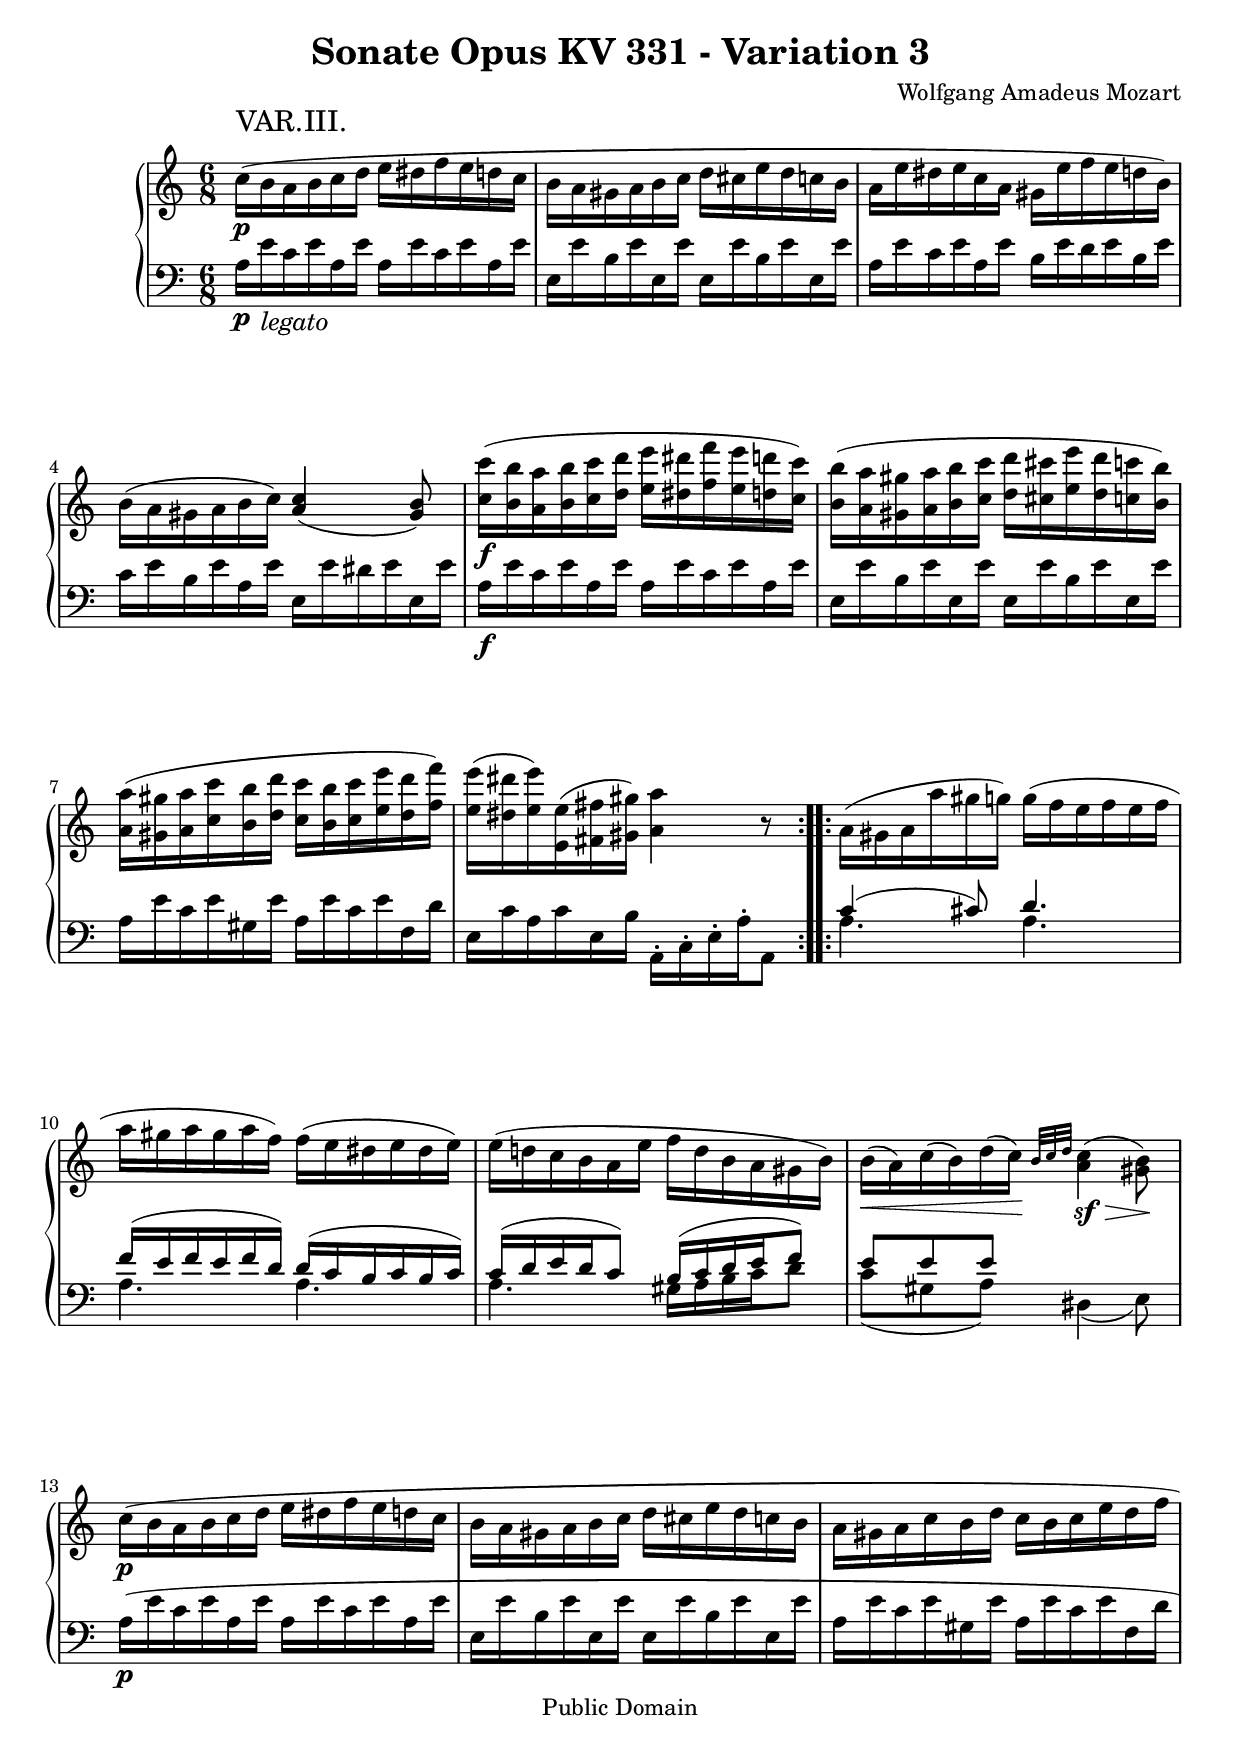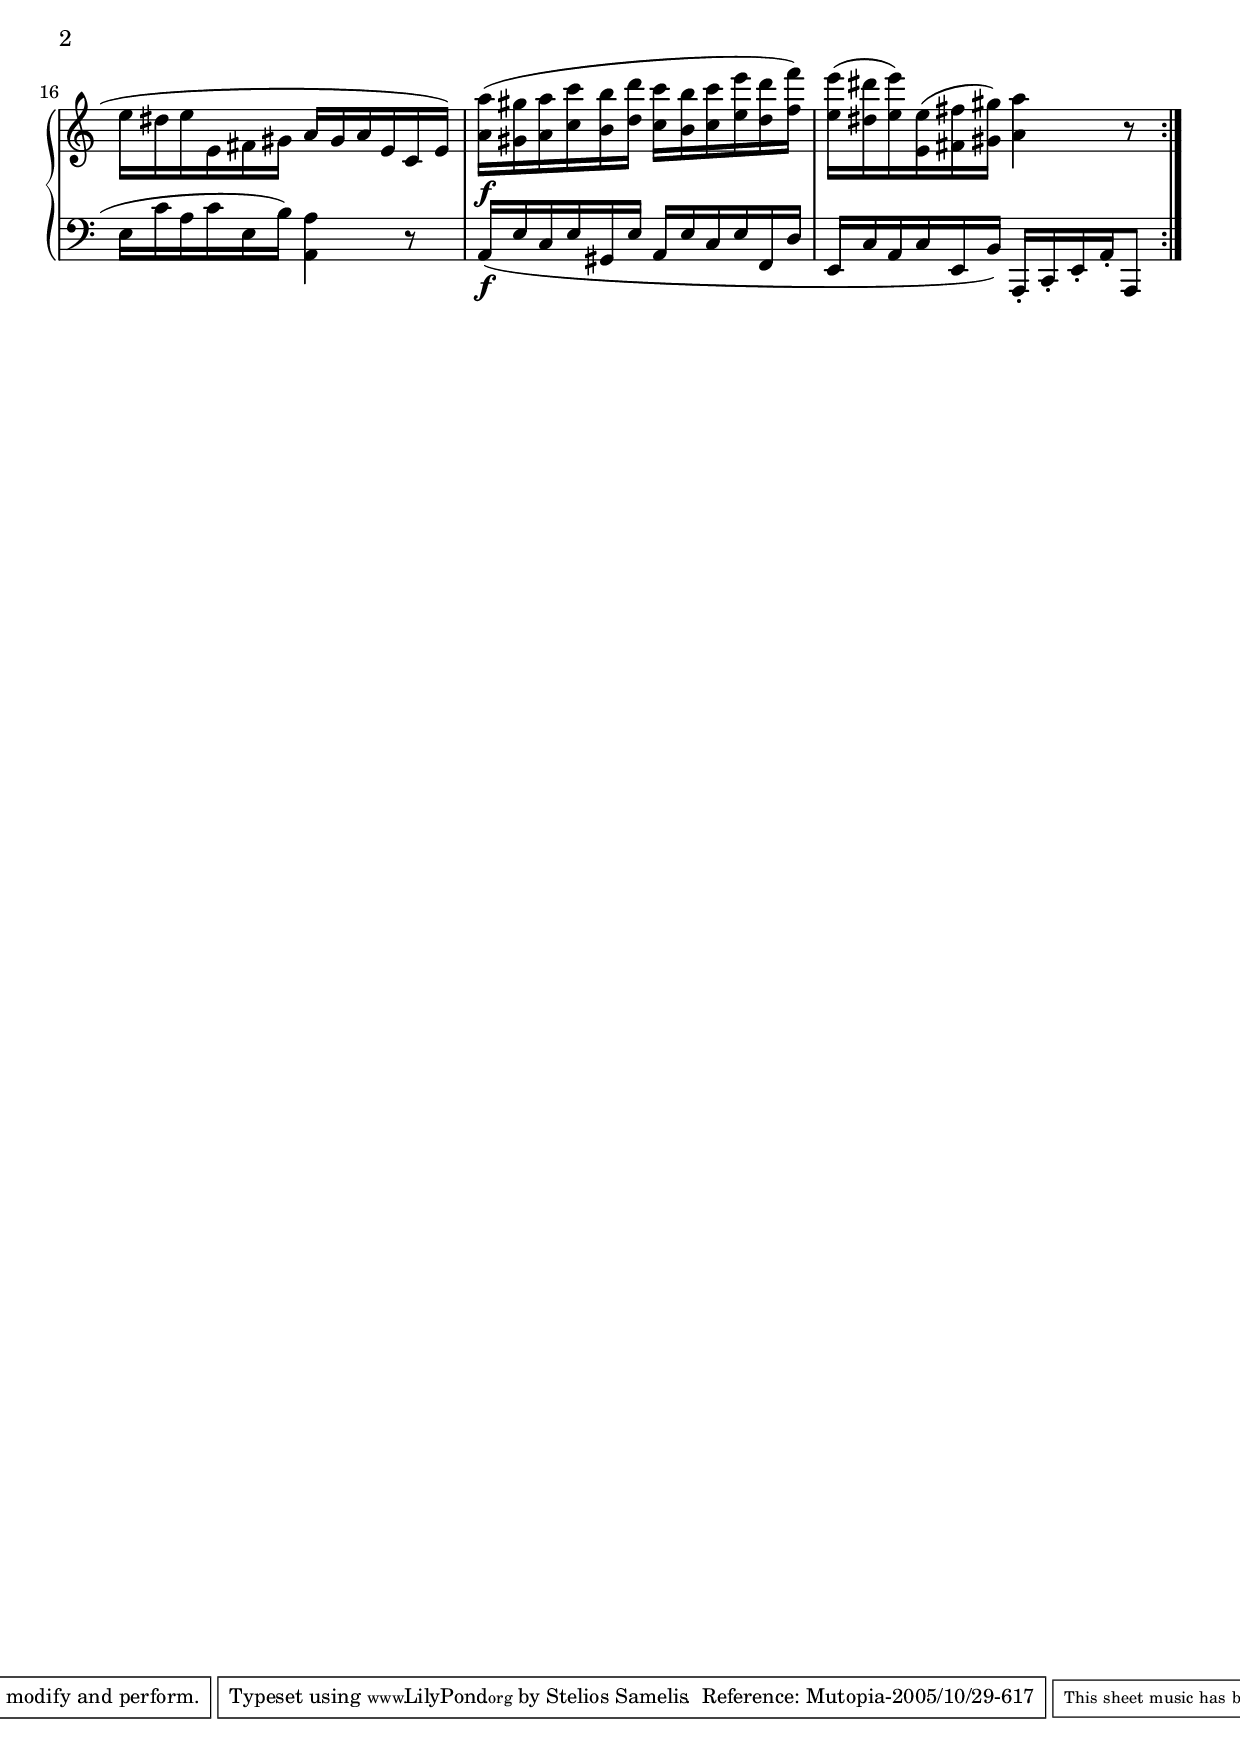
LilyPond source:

\version "2.6.0"

\header {
  title = "Sonate Opus KV 331 - Variation 3"
  composer = "Wolfgang Amadeus Mozart"
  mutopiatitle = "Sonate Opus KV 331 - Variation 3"
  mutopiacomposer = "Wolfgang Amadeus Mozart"
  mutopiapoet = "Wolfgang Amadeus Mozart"
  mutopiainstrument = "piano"
  date = "1778 or 1781-3"
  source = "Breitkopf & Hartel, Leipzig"
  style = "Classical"
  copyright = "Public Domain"
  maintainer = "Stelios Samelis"
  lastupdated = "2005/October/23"
  version = "2.6.0"
  
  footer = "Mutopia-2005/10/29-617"
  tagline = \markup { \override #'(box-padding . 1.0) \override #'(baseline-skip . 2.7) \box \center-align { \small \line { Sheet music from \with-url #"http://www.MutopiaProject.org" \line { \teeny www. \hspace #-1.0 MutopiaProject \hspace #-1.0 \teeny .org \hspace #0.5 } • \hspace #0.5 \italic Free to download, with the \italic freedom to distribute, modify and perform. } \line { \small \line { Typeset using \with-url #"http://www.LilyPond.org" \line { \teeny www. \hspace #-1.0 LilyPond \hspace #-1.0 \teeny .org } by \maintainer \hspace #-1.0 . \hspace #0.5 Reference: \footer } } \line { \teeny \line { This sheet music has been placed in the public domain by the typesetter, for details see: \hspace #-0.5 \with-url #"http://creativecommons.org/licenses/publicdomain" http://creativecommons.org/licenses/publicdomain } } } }

}

\score {

 \context GrandStaff
 <<
 \context Staff = "up" {
 \clef treble
 \key a \minor
 \time 6/8
 \repeat volta 2 { \override Voice.TextScript #'padding = #3.0
 \stemDown c''16\p^\markup { \huge "VAR.III." }( b' a' b' c'' d'' e'' dis'' f'' e'' d'' c''
 b'16 a' gis' a' b' c'' d'' cis'' e'' d'' c'' b'
 a' e'' dis'' e'' c'' a' gis' e'' f'' e'' d'' b') b'( a' gis' a' b' c'')
 \stemUp <a' c''>4( <gis' b'>8)
 \stemDown <c'' c'''>16\f( <b' b''> <a' a''> <b' b''> <c'' c'''> <d'' d'''>
 <e'' e'''> <dis'' dis'''> <f'' f'''> <e'' e'''> <d'' d'''> <c'' c'''>)
 <b' b''>( <a' a''> <gis' gis''> <a' a''> <b' b''> <c'' c'''>
 <d'' d'''> <cis'' cis'''> <e'' e'''> <d'' d'''> <c'' c'''> <b' b''>)
 <a' a''>( <gis' gis''> <a' a''> <c'' c'''> <b' b''> <d'' d'''>
 <c'' c'''> <b' b''> <c'' c'''> <e'' e'''> <d'' d'''> <f'' f'''>)
 <e'' e'''>16( <dis'' dis'''> <e'' e'''>) <e' e''>( <fis' fis''> <gis' gis''>) <a' a''>4 r8 }
 \repeat volta 2 { a'16( gis' a' a'' gis'' g'') g''( f'' e'' f'' e'' f''
 a'' gis'' a'' gis'' a'' f'') f''( e'' dis'' e'' dis'' e'')
 e''( d''! c'' b' a' e'' f'' d'' b' a' gis' b')
 b'16\<( a') c''( b') d''( c''16\!) \grace { b'32[ c'' d''] } <a' c''>4\sf\>( <gis' b'>8\!)
 c''16\p( b' a' b' c'' d'' e'' dis'' f'' e'' d'' c'' b' a' gis' a' b' c'' d'' cis'' e'' d'' c'' b'
 a' gis' a' c'' b' d'' c'' b' c'' e'' d'' f'' e'' dis'' e'' e' fis' gis' \stemUp a' gis' a' e' c' e')
 \stemDown <a' a''>16\f( <gis' gis''> <a' a''> <c'' c'''> <b' b''> <d'' d'''>
 <c'' c'''> <b' b''> <c'' c'''> <e'' e'''> <d'' d'''> <f'' f'''>)
 <e'' e'''>( <dis'' dis'''> <e'' e'''>) <e' e''>( <fis' fis''> <gis' gis''>) <a' a''>4 r8 }
}

 \context Staff = "down" {
 \clef bass
 \key a \minor
 \time 6/8
 \repeat volta 2 {
 a16\p e'_\markup { \italic \large "legato" } c' e' a e' a e' c' e' a e' e e' b e' e e' e e' b e' e e'
 a16 e' c' e' a e' b e' d' e' b e' c' e' b e' a e' e e' dis' e' e e'
 a16\f e' c' e' a e' a e' c' e' a e' e e' b e' e e' e e' b e' e e'
 a16 e' c' e' gis e' a e' c' e' f d' e c' a c' e b
 \stemDown a,16\staccato c\staccato e\staccato a\staccato a,8 }
 \repeat volta 2 { << { c'4( cis'8) d'4. f'16( e' f' e' f' d') d'( c' b c' b c')
 c'16( d' e' d' c'8) b16( c' d' e' f'8) e'8 e' e' s4 s8 } \\
 { a4. a4. a4. a4. a4. gis16 a b c' d'8 c'8( gis a) dis4( e8) } >>
 a16\p( e' c' e' a e' a e' c' e' a e' e e' b e' e e' e e' b e' e e'
 a e' c' e' gis e' a e' c' e' f d' e c' a c' e b) <a, a>4 r8
 \stemUp a,16\f( e c e gis, e a, e c e f, d e, c a, c e, b,)
 a,,16\staccato c,\staccato e,\staccato a,\staccato a,,8 }
}
>>

 \layout { }

}

\score {

 \unfoldRepeats

 \context GrandStaff
 <<
 \context Staff = "up" {
 \clef treble
 \key a \minor
 \time 6/8
 \repeat volta 2 { \override Voice.TextScript #'padding = #3.0
 \stemDown c''16\p^\markup { \huge "VAR.III." }( b' a' b' c'' d'' e'' dis'' f'' e'' d'' c''
 b'16 a' gis' a' b' c'' d'' cis'' e'' d'' c'' b'
 a' e'' dis'' e'' c'' a' gis' e'' f'' e'' d'' b') b'( a' gis' a' b' c'')
 \stemUp <a' c''>4( <gis' b'>8)
 \stemDown <c'' c'''>16\f( <b' b''> <a' a''> <b' b''> <c'' c'''> <d'' d'''>
 <e'' e'''> <dis'' dis'''> <f'' f'''> <e'' e'''> <d'' d'''> <c'' c'''>)
 <b' b''>( <a' a''> <gis' gis''> <a' a''> <b' b''> <c'' c'''>
 <d'' d'''> <cis'' cis'''> <e'' e'''> <d'' d'''> <c'' c'''> <b' b''>)
 <a' a''>( <gis' gis''> <a' a''> <c'' c'''> <b' b''> <d'' d'''>
 <c'' c'''> <b' b''> <c'' c'''> <e'' e'''> <d'' d'''> <f'' f'''>)
 <e'' e'''>16( <dis'' dis'''> <e'' e'''>) <e' e''>( <fis' fis''> <gis' gis''>) <a' a''>4 r8 }
 \repeat volta 2 { a'16( gis' a' a'' gis'' g'') g''( f'' e'' f'' e'' f''
 a'' gis'' a'' gis'' a'' f'') f''( e'' dis'' e'' dis'' e'')
 e''( d''! c'' b' a' e'' f'' d'' b' a' gis' b')
 b'16\<( a') c''( b') d''( c''16\!) \grace { b'32[ c'' d''] } <a' c''>4\sf\>( <gis' b'>8\!)
 c''16\p( b' a' b' c'' d'' e'' dis'' f'' e'' d'' c'' b' a' gis' a' b' c'' d'' cis'' e'' d'' c'' b'
 a' gis' a' c'' b' d'' c'' b' c'' e'' d'' f'' e'' dis'' e'' e' fis' gis' \stemUp a' gis' a' e' c' e')
 \stemDown <a' a''>16\f( <gis' gis''> <a' a''> <c'' c'''> <b' b''> <d'' d'''>
 <c'' c'''> <b' b''> <c'' c'''> <e'' e'''> <d'' d'''> <f'' f'''>)
 <e'' e'''>( <dis'' dis'''> <e'' e'''>) <e' e''>( <fis' fis''> <gis' gis''>) <a' a''>4 r8 }
}

 \context Staff = "down" {
 \clef bass
 \key a \minor
 \time 6/8
 \repeat volta 2 {
 a16\p e'_\markup { \italic \large "legato" } c' e' a e' a e' c' e' a e' e e' b e' e e' e e' b e' e e'
 a16 e' c' e' a e' b e' d' e' b e' c' e' b e' a e' e e' dis' e' e e'
 a16\f e' c' e' a e' a e' c' e' a e' e e' b e' e e' e e' b e' e e'
 a16 e' c' e' gis e' a e' c' e' f d' e c' a c' e b
 \stemDown a,16\staccato c\staccato e\staccato a\staccato a,8 }
 \repeat volta 2 { << { c'4( cis'8) d'4. f'16( e' f' e' f' d') d'( c' b c' b c')
 c'16( d' e' d' c'8) b16( c' d' e' f'8) e'8 e' e' s4 s8 } \\
 { a4. a4. a4. a4. a4. gis16 a b c' d'8 c'8( gis a) dis4( e8) } >>
 a16\p( e' c' e' a e' a e' c' e' a e' e e' b e' e e' e e' b e' e e'
 a e' c' e' gis e' a e' c' e' f d' e c' a c' e b) <a, a>4 r8
 \stemUp a,16\f( e c e gis, e a, e c e f, d e, c a, c e, b,)
 a,,16\staccato c,\staccato e,\staccato a,\staccato a,,8 }
}
>>

 \midi { \tempo 4 = 82 }

}